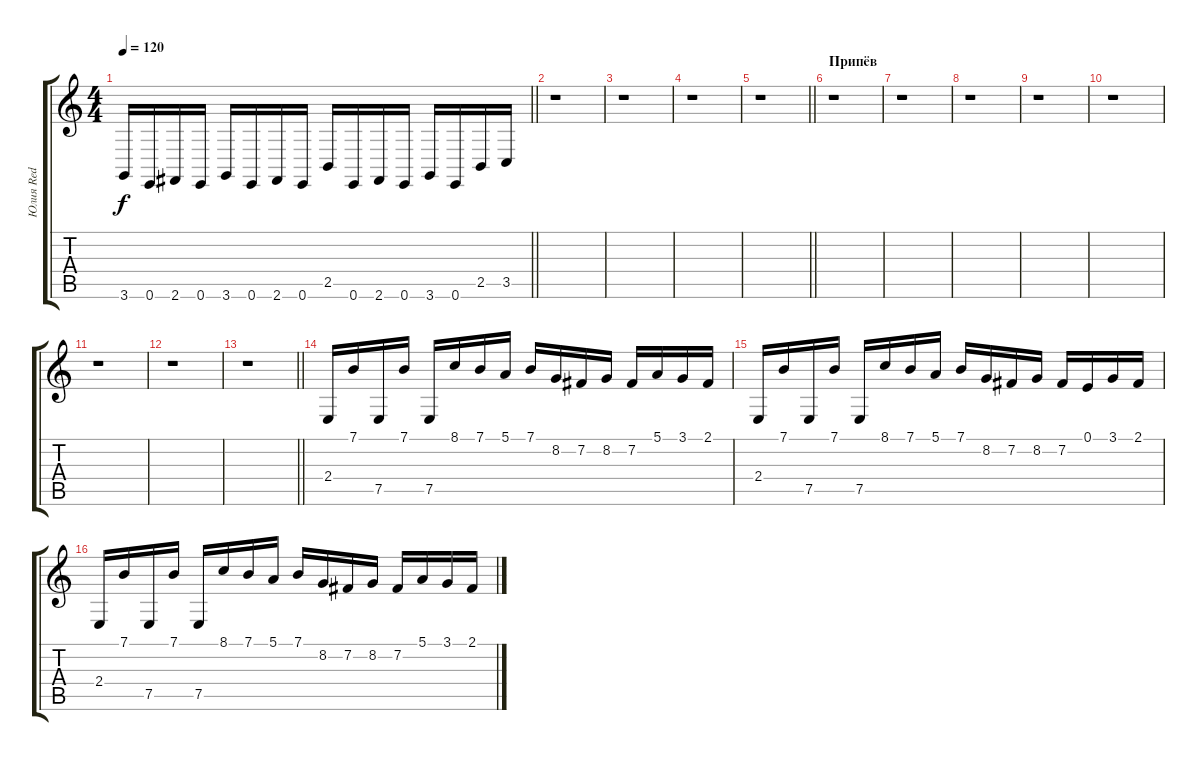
\track ("Юлия Red" "Юлия Red") {instrument electricgrandpiano}
\staff {score tabs}
\tuning (E4 B3 G3 D3 A2 E2) {hide}
\ts (4 4)
\tempo 120
\clef g2
\barLineRight lightlight
\ks c
3.6.16{dy f} 0.6.16 2.6.16 0.6.16 3.6.16 0.6.16 2.6.16 0.6.16 2.5.16 0.6.16 2.6.16 0.6.16 3.6.16 0.6.16 2.5.16 3.5.16 |
r.1 |
r.1 |
r.1 |
\barLineRight lightlight
r.1 |
\section ("" "Припёв")
r.1 |
r.1 |
r.1 |
r.1 |
r.1 |
r.1 |
r.1 |
\barLineRight lightlight
r.1 |
\section ("" "")
2.4.16 7.1.16 7.5.16 7.1.16 7.5.16 8.1.16 7.1.16 5.1.16 7.1.16 8.2.16 7.2.16 8.2.16 7.2.16 5.1.16 3.1.16 2.1.16 |
2.4.16 7.1.16 7.5.16 7.1.16 7.5.16 8.1.16 7.1.16 5.1.16 7.1.16 8.2.16 7.2.16 8.2.16 7.2.16 0.1.16 3.1.16 2.1.16 |
2.4.16 7.1.16 7.5.16 7.1.16 7.5.16 8.1.16 7.1.16 5.1.16 7.1.16 8.2.16 7.2.16 8.2.16 7.2.16 5.1.16 3.1.16 2.1.16
